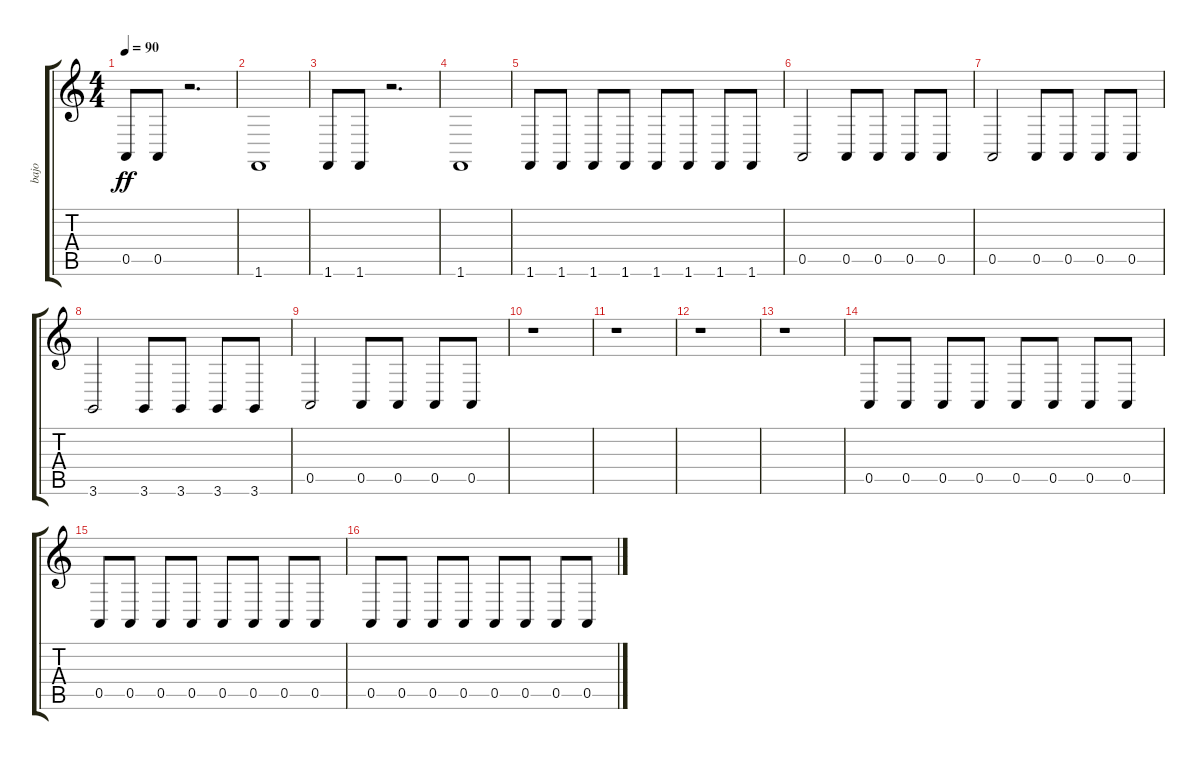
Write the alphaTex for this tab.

\track ("bajo" "bajo") {instrument acousticgrandpiano}
\staff {score tabs}
\tuning (E4 B3 G3 D3 A2 E2) {hide}
\ts (4 4)
\tempo 90
\clef g2
\ks c
0.5.8{dy ff} 0.5.8 r.2{d} |
1.6.1 |
1.6.8 1.6.8 r.2{d} |
1.6.1 |
1.6.8 1.6.8 1.6.8 1.6.8 1.6.8 1.6.8 1.6.8 1.6.8 |
0.5.2 0.5.8 0.5.8 0.5.8 0.5.8 |
0.5.2 0.5.8 0.5.8 0.5.8 0.5.8 |
3.6.2 3.6.8 3.6.8 3.6.8 3.6.8 |
0.5.2 0.5.8 0.5.8 0.5.8 0.5.8 |
r.1 |
r.1 |
r.1 |
r.1 |
0.5.8{instrument acousticbass} 0.5.8{instrument acousticbass} 0.5.8{instrument acousticbass} 0.5.8{instrument acousticbass} 0.5.8{instrument acousticbass} 0.5.8{instrument acousticbass} 0.5.8{instrument acousticbass} 0.5.8{instrument acousticbass} |
0.5.8{instrument acousticbass} 0.5.8{instrument acousticbass} 0.5.8{instrument acousticbass} 0.5.8{instrument acousticbass} 0.5.8{instrument acousticbass} 0.5.8{instrument acousticbass} 0.5.8{instrument acousticbass} 0.5.8{instrument acousticbass} |
0.5.8{instrument acousticbass} 0.5.8{instrument acousticbass} 0.5.8{instrument acousticbass} 0.5.8{instrument acousticbass} 0.5.8{instrument acousticbass} 0.5.8{instrument acousticbass} 0.5.8{instrument acousticbass} 0.5.8{instrument acousticbass}
